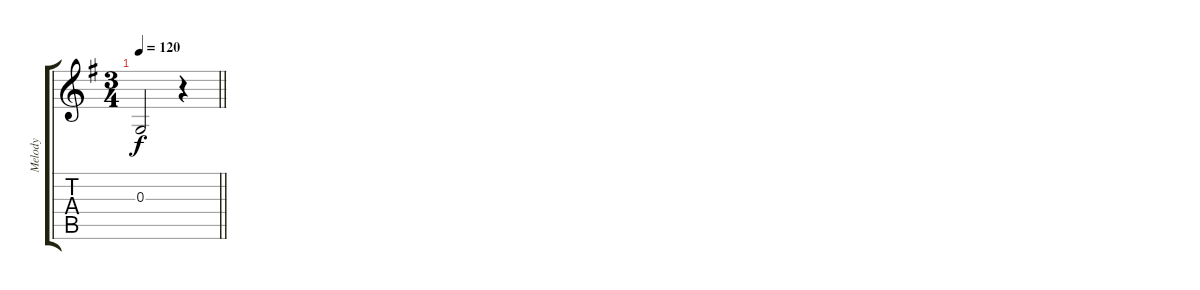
\track ("Melody" "Melody") {instrument acousticgrandpiano}
\staff {score tabs}
\tuning (E4 B3 G3 D3 A2 E2) {hide}
\ts (3 4)
\tempo 120
\clef g2
\barLineRight lightlight
\ks g
0.3{t}.2{dy f} r.4
